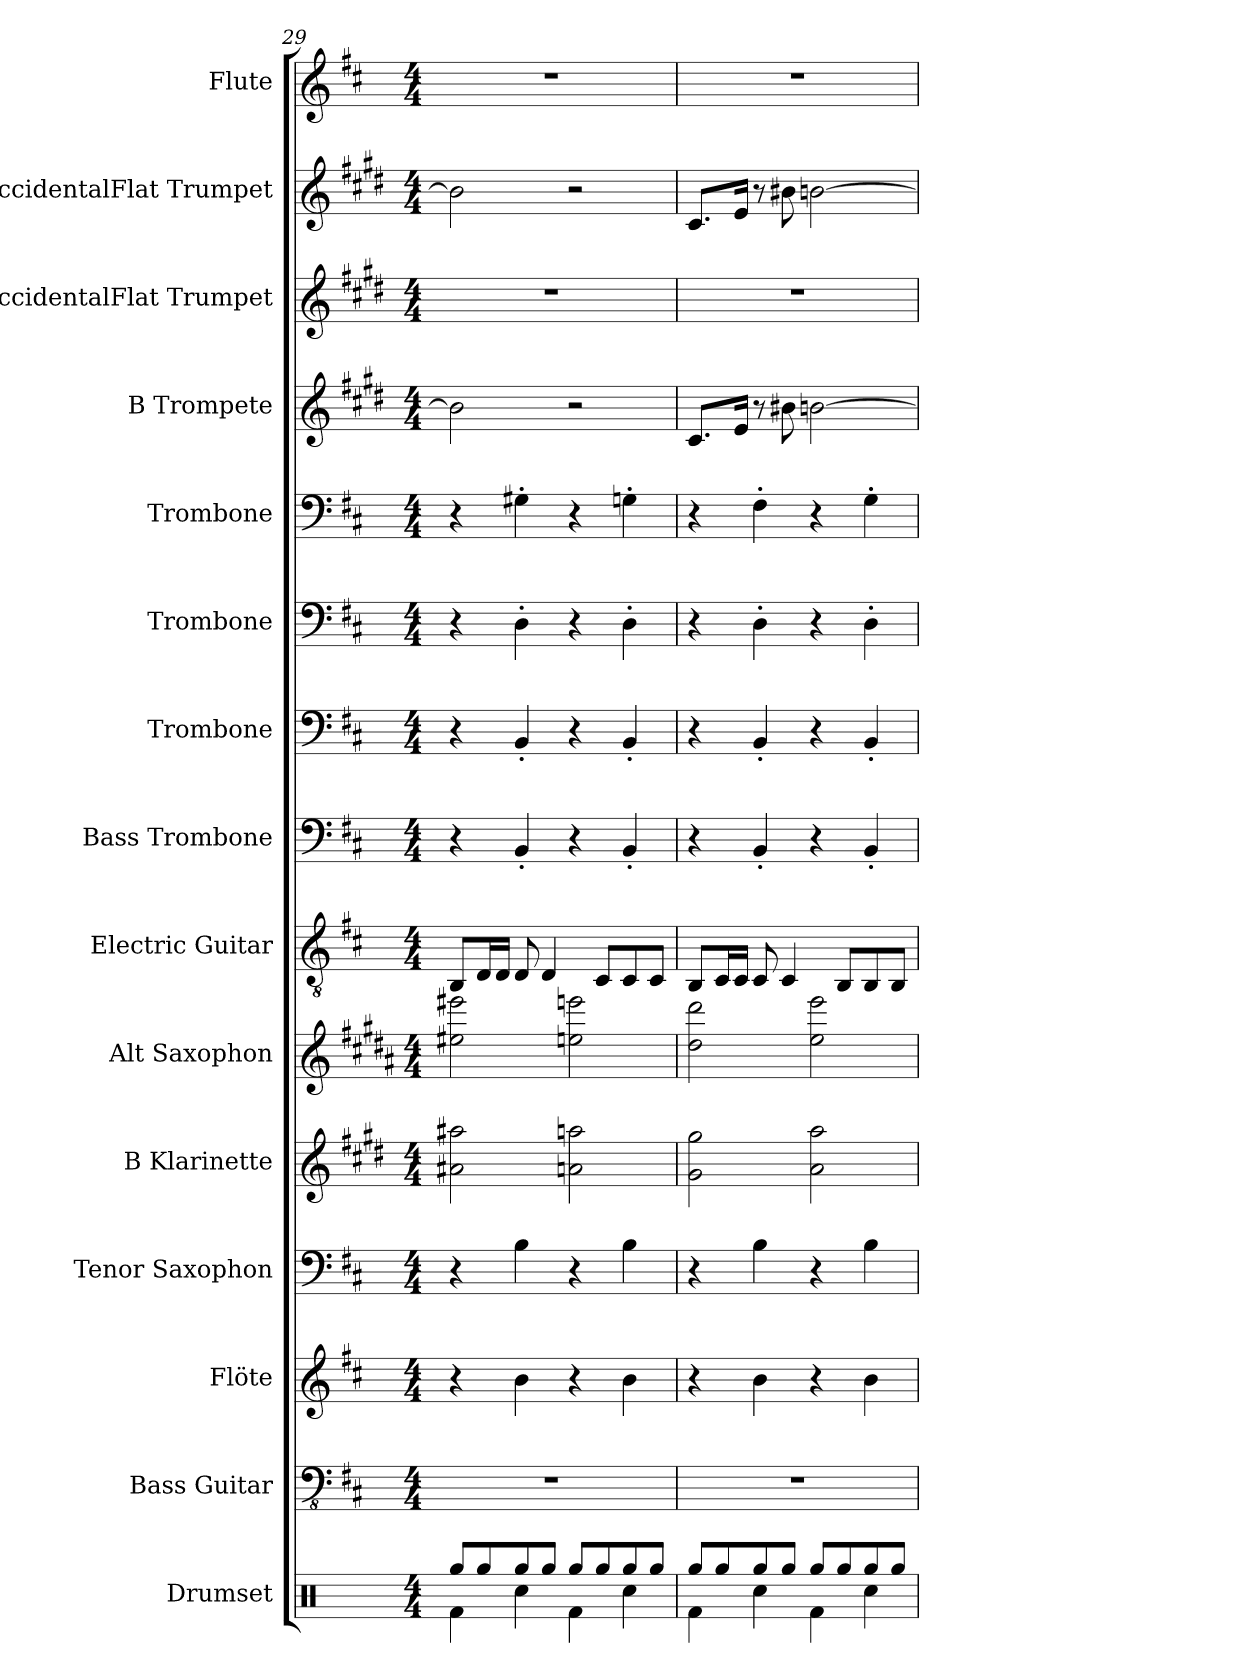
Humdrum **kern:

**kern	**kern	**kern	**kern	**kern	**kern	**kern	**kern	**kern	**kern	**kern	**kern	**kern	**kern	**kern
*part15	*part14	*part13	*part12	*part11	*part10	*part9	*part8	*part7	*part6	*part5	*part4	*part3	*part2	*part1
*staff15	*staff14	*staff13	*staff12	*staff11	*staff10	*staff9	*staff8	*staff7	*staff6	*staff5	*staff4	*staff3	*staff2	*staff1
*I"Drumset	*I"Bass Guitar	*I"Flöte	*I"Tenor Saxophon	*I"B Klarinette	*I"Alt Saxophon	*I"Electric Guitar	*I"Bass Trombone	*I"Trombone	*I"Trombone	*I"Trombone	*I"B Trompete	*I"BaccidentalFlat Trumpet	*I"BaccidentalFlat Trumpet	*I"Flute
*I'Drs.	*I'B. Guit.	*I'Fl.	*I'T. Sax.	*I'B Kl.	*I'A. Sax.	*I'El. Guit.	*I'B. Trb.	*I'Trb.	*I'Trb.	*I'Trb.	*I'B Tpt.	*I'BaccidentalFlat Tpt.	*I'BaccidentalFlat Tpt.	*I'Fl.
!!LO:PB:g=z
*clefX	*clefFv4	*clefG2	*clefF4	*clefG2	*clefG2	*clefGv2	*clefF4	*clefF4	*clefF4	*clefF4	*clefG2	*clefG2	*clefG2	*clefG2
*	*	*	*ITrd8c14	*ITrd1c2	*ITrd5c9	*	*	*	*	*	*ITrd1c2	*ITrd1c2	*ITrd1c2	*
*k[]	*k[f#c#]	*k[f#c#]	*k[f#c#]	*k[f#c#]	*k[f#c#]	*k[f#c#]	*k[f#c#]	*k[f#c#]	*k[f#c#]	*k[f#c#]	*k[f#c#]	*k[f#c#]	*k[f#c#]	*k[f#c#]
*M4/4	*M4/4	*M4/4	*M4/4	*M4/4	*M4/4	*M4/4	*M4/4	*M4/4	*M4/4	*M4/4	*M4/4	*M4/4	*M4/4	*M4/4
=29	=29	=29	=29	=29	=29	=29	=29	=29	=29	=29	=29	=29	=29	=29
*^	*	*	*	*	*	*	*	*	*	*	*	*	*	*
8Rgg/L	4Rf\	1r	4r	4r	2g#X\ 2gg#X\	2g#X\ 2gg#X\	8BB/L	4r	4r	4r	4r	2a\]	1r	2a\]	1r
8Rgg/	.	.	.	.	.	.	16D/L	.	.	.	.	.	.	.	.
.	.	.	.	.	.	.	16D/JJ	.	.	.	.	.	.	.	.
8Rgg/	4Rcc\	.	4b\	4BB\	.	.	8D/	4BB'/	4BB'/	4D'\	4G#X'\	.	.	.	.
8Rgg/J	.	.	.	.	.	.	4D/	.	.	.	.	.	.	.	.
8Rgg/L	4Rf\	.	4r	4r	2gn\ 2ggn\	2gn\ 2ggn\	.	4r	4r	4r	4r	2r	.	2r	.
8Rgg/	.	.	.	.	.	.	8C#/L	.	.	.	.	.	.	.	.
8Rgg/	4Rcc\	.	4b\	4BB\	.	.	8C#/	4BB'/	4BB'/	4D'\	4Gn'\	.	.	.	.
8Rgg/J	.	.	.	.	.	.	8C#/J	.	.	.	.	.	.	.	.
=30	=30	=30	=30	=30	=30	=30	=30	=30	=30	=30	=30	=30	=30	=30	=30
8Rgg/L	4Rf\	1r	4r	4r	2f#\ 2ff#\	2f#\ 2ff#\	8BB/L	4r	4r	4r	4r	8.B/L	1r	8.B/L	1r
8Rgg/	.	.	.	.	.	.	16C#/L	.	.	.	.	.	.	.	.
.	.	.	.	.	.	.	16C#/JJ	.	.	.	.	16d/Jk	.	16d/Jk	.
8Rgg/	4Rcc\	.	4b\	4BB\	.	.	8C#/	4BB'/	4BB'/	4D'\	4F#'\	8r	.	8r	.
8Rgg/J	.	.	.	.	.	.	4C#/	.	.	.	.	8a#X\	.	8a#X\	.
8Rgg/L	4Rf\	.	4r	4r	2g\ 2gg\	2g\ 2gg\	.	4r	4r	4r	4r	[2an\	.	[2an\	.
8Rgg/	.	.	.	.	.	.	8BB/L	.	.	.	.	.	.	.	.
8Rgg/	4Rcc\	.	4b\	4BB\	.	.	8BB/	4BB'/	4BB'/	4D'\	4G'\	.	.	.	.
8Rgg/J	.	.	.	.	.	.	8BB/J	.	.	.	.	.	.	.	.
*v	*v	*	*	*	*	*	*	*	*	*	*	*	*	*	*
=	=	=	=	=	=	=	=	=	=	=	=	=	=	=
*-	*-	*-	*-	*-	*-	*-	*-	*-	*-	*-	*-	*-	*-	*-
